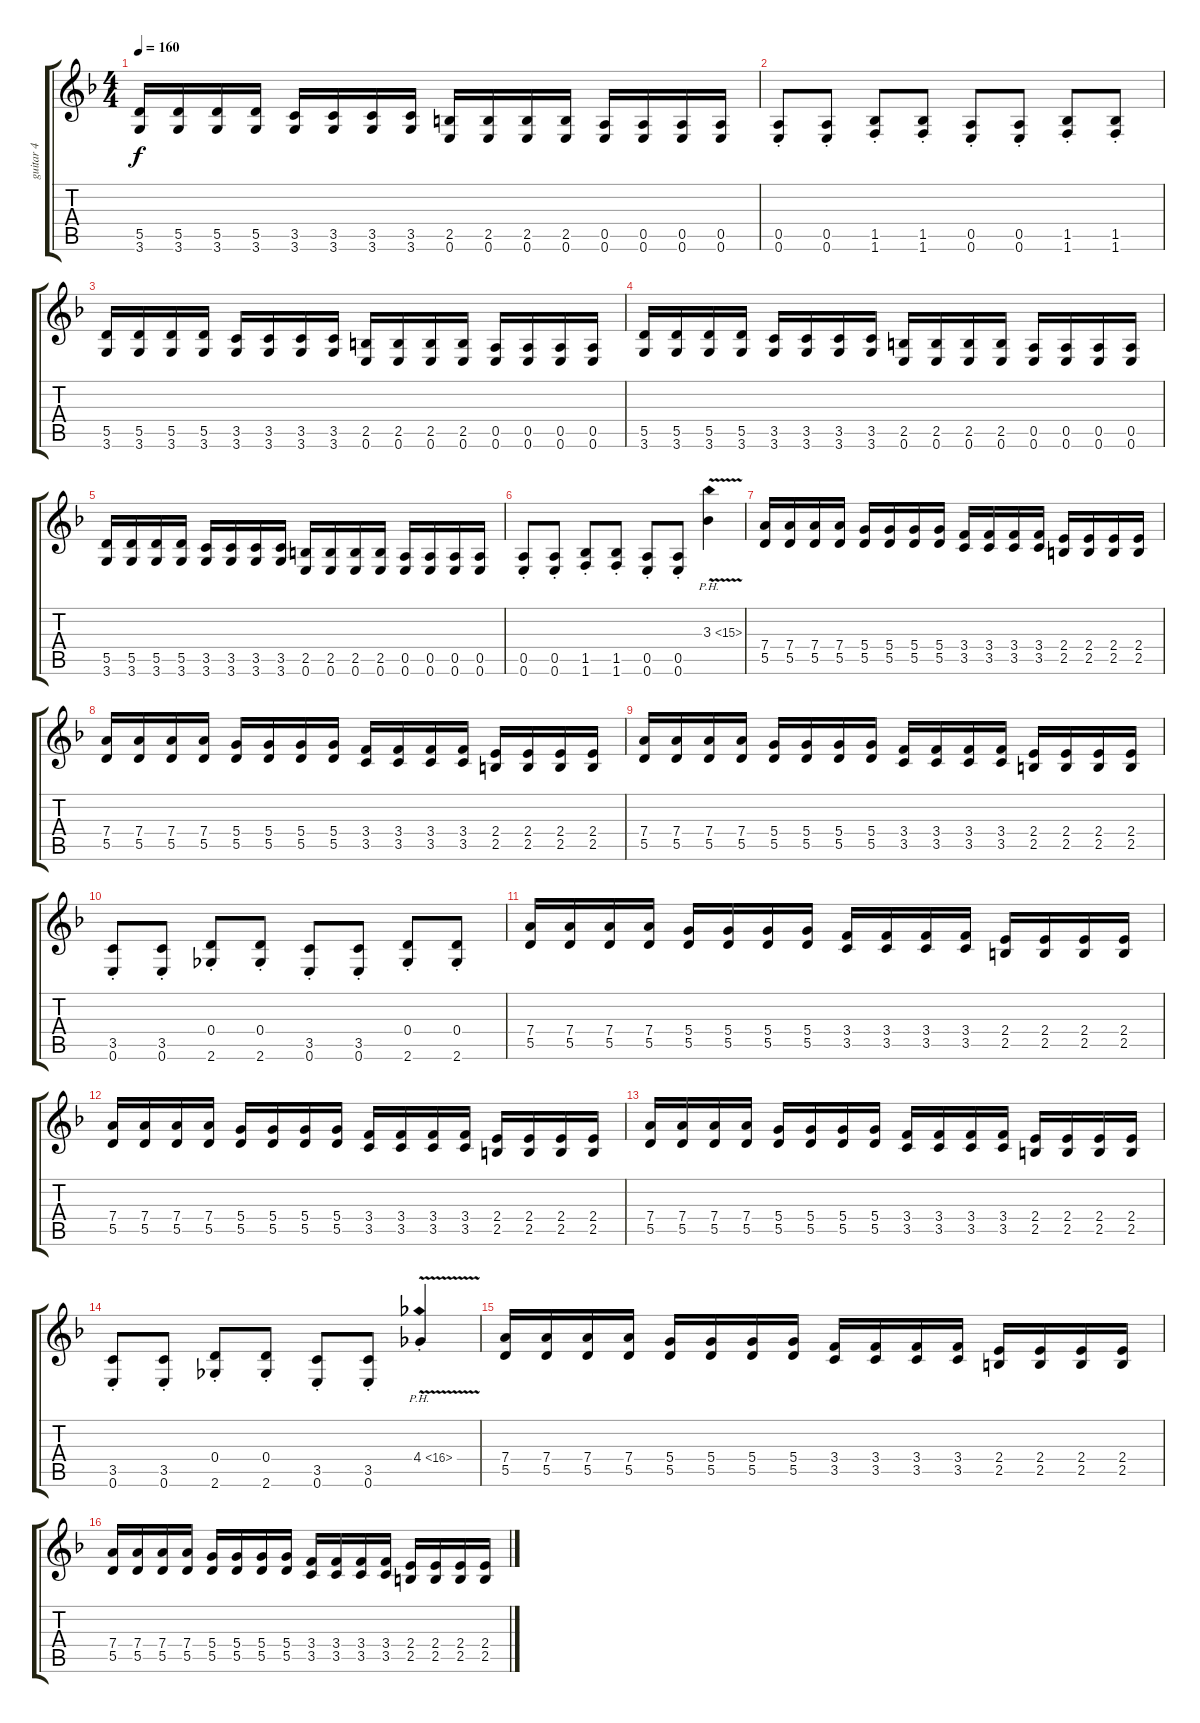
\track ("guitar 4" "guitar 4") {instrument distortionguitar}
\staff {score tabs}
\tuning (E4 B3 G3 D3 A2 E2) {hide}
\ts (4 4)
\tempo 160
\clef g2
\ks dminor
(5.5 3.6).16{dy f} (5.5 3.6).16 (5.5 3.6).16 (5.5 3.6).16 (3.5 3.6).16 (3.5 3.6).16 (3.5 3.6).16 (3.5 3.6).16 (2.5 0.6).16 (2.5 0.6).16 (2.5 0.6).16 (2.5 0.6).16 (0.5 0.6).16 (0.5 0.6).16 (0.5 0.6).16 (0.5 0.6).16 |
(0.5{st} 0.6{st}).8 (0.5{st} 0.6{st}).8 (1.5{st} 1.6{st}).8 (1.5{st} 1.6{st}).8 (0.5{st} 0.6{st}).8 (0.5{st} 0.6{st}).8 (1.5{st} 1.6{st}).8 (1.5{st} 1.6{st}).8 |
(5.5 3.6).16 (5.5 3.6).16 (5.5 3.6).16 (5.5 3.6).16 (3.5 3.6).16 (3.5 3.6).16 (3.5 3.6).16 (3.5 3.6).16 (2.5 0.6).16 (2.5 0.6).16 (2.5 0.6).16 (2.5 0.6).16 (0.5 0.6).16 (0.5 0.6).16 (0.5 0.6).16 (0.5 0.6).16 |
(5.5 3.6).16 (5.5 3.6).16 (5.5 3.6).16 (5.5 3.6).16 (3.5 3.6).16 (3.5 3.6).16 (3.5 3.6).16 (3.5 3.6).16 (2.5 0.6).16 (2.5 0.6).16 (2.5 0.6).16 (2.5 0.6).16 (0.5 0.6).16 (0.5 0.6).16 (0.5 0.6).16 (0.5 0.6).16 |
(5.5 3.6).16 (5.5 3.6).16 (5.5 3.6).16 (5.5 3.6).16 (3.5 3.6).16 (3.5 3.6).16 (3.5 3.6).16 (3.5 3.6).16 (2.5 0.6).16 (2.5 0.6).16 (2.5 0.6).16 (2.5 0.6).16 (0.5 0.6).16 (0.5 0.6).16 (0.5 0.6).16 (0.5 0.6).16 |
(0.5{st} 0.6{st}).8 (0.5{st} 0.6{st}).8 (1.5{st} 1.6{st}).8 (1.5{st} 1.6{st}).8 (0.5{st} 0.6{st}).8 (0.5{st} 0.6{st}).8 3.3{ph 12 v}.4 |
(7.4 5.5).16 (7.4 5.5).16 (7.4 5.5).16 (7.4 5.5).16 (5.4 5.5).16 (5.4 5.5).16 (5.4 5.5).16 (5.4 5.5).16 (3.4 3.5).16 (3.4 3.5).16 (3.4 3.5).16 (3.4 3.5).16 (2.4 2.5).16 (2.4 2.5).16 (2.4 2.5).16 (2.4 2.5).16 |
(7.4 5.5).16 (7.4 5.5).16 (7.4 5.5).16 (7.4 5.5).16 (5.4 5.5).16 (5.4 5.5).16 (5.4 5.5).16 (5.4 5.5).16 (3.4 3.5).16 (3.4 3.5).16 (3.4 3.5).16 (3.4 3.5).16 (2.4 2.5).16 (2.4 2.5).16 (2.4 2.5).16 (2.4 2.5).16 |
(7.4 5.5).16 (7.4 5.5).16 (7.4 5.5).16 (7.4 5.5).16 (5.4 5.5).16 (5.4 5.5).16 (5.4 5.5).16 (5.4 5.5).16 (3.4 3.5).16 (3.4 3.5).16 (3.4 3.5).16 (3.4 3.5).16 (2.4 2.5).16 (2.4 2.5).16 (2.4 2.5).16 (2.4 2.5).16 |
(3.5{st} 0.6{st}).8 (3.5{st} 0.6{st}).8 (0.4{st} 2.6{st}).8 (0.4{st} 2.6{st}).8 (3.5{st} 0.6{st}).8 (3.5{st} 0.6{st}).8 (0.4{st} 2.6{st}).8 (0.4{st} 2.6{st}).8 |
(7.4 5.5).16 (7.4 5.5).16 (7.4 5.5).16 (7.4 5.5).16 (5.4 5.5).16 (5.4 5.5).16 (5.4 5.5).16 (5.4 5.5).16 (3.4 3.5).16 (3.4 3.5).16 (3.4 3.5).16 (3.4 3.5).16 (2.4 2.5).16 (2.4 2.5).16 (2.4 2.5).16 (2.4 2.5).16 |
(7.4 5.5).16 (7.4 5.5).16 (7.4 5.5).16 (7.4 5.5).16 (5.4 5.5).16 (5.4 5.5).16 (5.4 5.5).16 (5.4 5.5).16 (3.4 3.5).16 (3.4 3.5).16 (3.4 3.5).16 (3.4 3.5).16 (2.4 2.5).16 (2.4 2.5).16 (2.4 2.5).16 (2.4 2.5).16 |
(7.4 5.5).16 (7.4 5.5).16 (7.4 5.5).16 (7.4 5.5).16 (5.4 5.5).16 (5.4 5.5).16 (5.4 5.5).16 (5.4 5.5).16 (3.4 3.5).16 (3.4 3.5).16 (3.4 3.5).16 (3.4 3.5).16 (2.4 2.5).16 (2.4 2.5).16 (2.4 2.5).16 (2.4 2.5).16 |
(3.5{st} 0.6{st}).8 (3.5{st} 0.6{st}).8 (0.4{st} 2.6{st}).8 (0.4{st} 2.6{st}).8 (3.5{st} 0.6{st}).8 (3.5{st} 0.6{st}).8 4.4{ph 12 v st}.4 |
(7.4 5.5).16 (7.4 5.5).16 (7.4 5.5).16 (7.4 5.5).16 (5.4 5.5).16 (5.4 5.5).16 (5.4 5.5).16 (5.4 5.5).16 (3.4 3.5).16 (3.4 3.5).16 (3.4 3.5).16 (3.4 3.5).16 (2.4 2.5).16 (2.4 2.5).16 (2.4 2.5).16 (2.4 2.5).16 |
(7.4 5.5).16 (7.4 5.5).16 (7.4 5.5).16 (7.4 5.5).16 (5.4 5.5).16 (5.4 5.5).16 (5.4 5.5).16 (5.4 5.5).16 (3.4 3.5).16 (3.4 3.5).16 (3.4 3.5).16 (3.4 3.5).16 (2.4 2.5).16 (2.4 2.5).16 (2.4 2.5).16 (2.4 2.5).16
